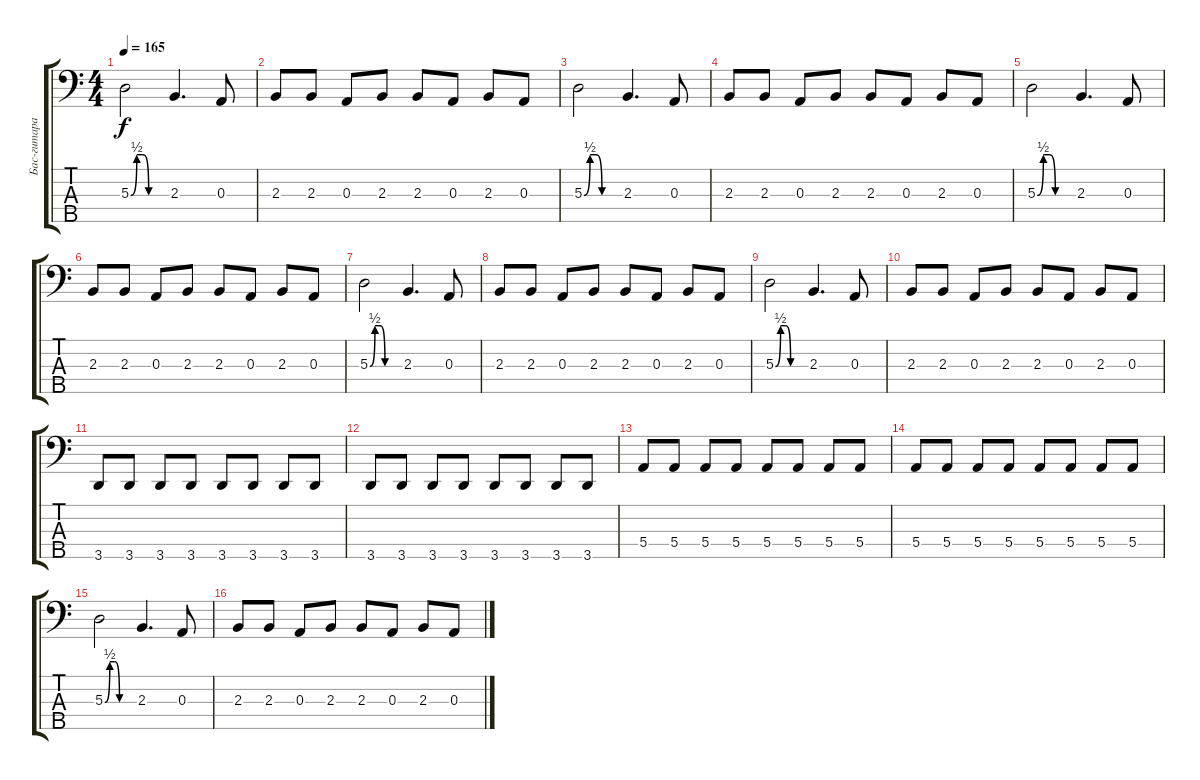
\track ("Бас-гитара" "Бас-гитара") {instrument electricbassfinger}
\staff {score tabs}
\tuning (G2 D2 A1 E1 B0) {hide}
\ts (4 4)
\tempo 165
\clef f4
\ks c
5.3{be (custom 0 0 10 2 20 2 30 0 60 0)}.2{dy f} 2.3.4{d} 0.3.8 |
2.3.8 2.3.8 0.3.8 2.3.8 2.3.8 0.3.8 2.3.8 0.3.8 |
5.3{be (custom 0 0 10 2 20 2 30 0 60 0)}.2 2.3.4{d} 0.3.8 |
2.3.8 2.3.8 0.3.8 2.3.8 2.3.8 0.3.8 2.3.8 0.3.8 |
5.3{be (custom 0 0 10 2 20 2 30 0 60 0)}.2 2.3.4{d} 0.3.8 |
2.3.8 2.3.8 0.3.8 2.3.8 2.3.8 0.3.8 2.3.8 0.3.8 |
5.3{be (custom 0 0 10 2 20 2 30 0 60 0)}.2 2.3.4{d} 0.3.8 |
2.3.8 2.3.8 0.3.8 2.3.8 2.3.8 0.3.8 2.3.8 0.3.8 |
5.3{be (custom 0 0 10 2 20 2 30 0 60 0)}.2 2.3.4{d} 0.3.8 |
2.3.8 2.3.8 0.3.8 2.3.8 2.3.8 0.3.8 2.3.8 0.3.8 |
3.5.8 3.5.8 3.5.8 3.5.8 3.5.8 3.5.8 3.5.8 3.5.8 |
3.5.8 3.5.8 3.5.8 3.5.8 3.5.8 3.5.8 3.5.8 3.5.8 |
5.4.8 5.4.8 5.4.8 5.4.8 5.4.8 5.4.8 5.4.8 5.4.8 |
5.4.8 5.4.8 5.4.8 5.4.8 5.4.8 5.4.8 5.4.8 5.4.8 |
5.3{be (custom 0 0 10 2 20 2 30 0 60 0)}.2 2.3.4{d} 0.3.8 |
2.3.8 2.3.8 0.3.8 2.3.8 2.3.8 0.3.8 2.3.8 0.3.8
